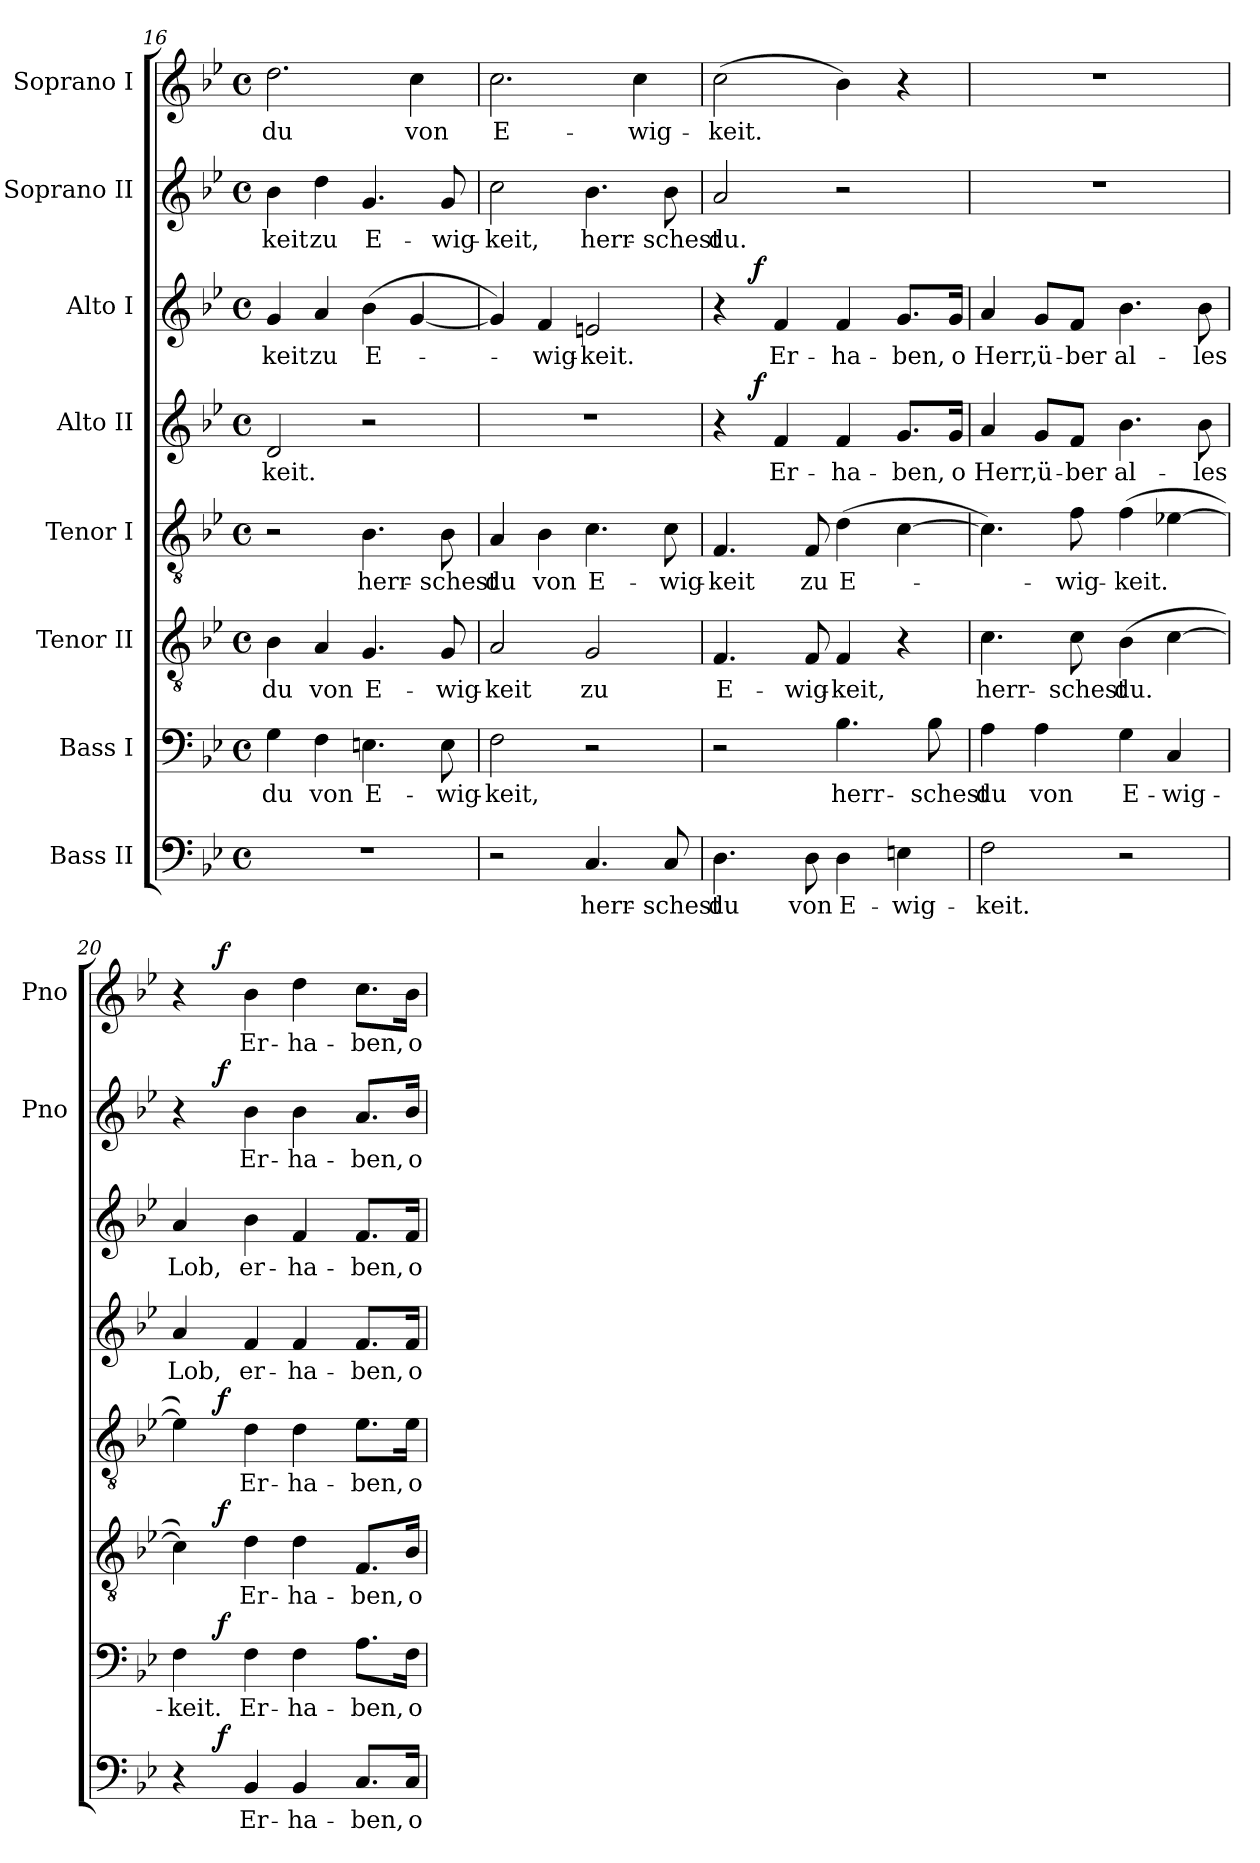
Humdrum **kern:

**kern	**text	**dynam	**kern	**text	**dynam	**kern	**text	**dynam	**kern	**text	**dynam	**kern	**text	**dynam	**kern	**text	**dynam	**kern	**text	**dynam	**kern	**text	**dynam
*part8	*part8	*part8	*part7	*part7	*part7	*part6	*part6	*part6	*part5	*part5	*part5	*part4	*part4	*part4	*part3	*part3	*part3	*part2	*part2	*part2	*part1	*part1	*part1
*staff8	*staff8	*staff8	*staff7	*staff7	*staff7	*staff6	*staff6	*staff6	*staff5	*staff5	*staff5	*staff4	*staff4	*staff4	*staff3	*staff3	*staff3	*staff2	*staff2	*staff2	*staff1	*staff1	*staff1
*I"Bass II	*	*	*I"Bass I	*	*	*I"Tenor II	*	*	*I"Tenor I	*	*	*I"Alto II	*	*	*I"Alto I	*	*	*I"Soprano II	*	*	*I"Soprano I	*	*
*	*	*	*	*	*	*	*	*	*	*	*	*	*	*	*	*	*	*I'Pno	*	*	*I'Pno	*	*
*clefF4	*	*	*clefF4	*	*	*clefGv2	*	*	*clefGv2	*	*	*clefG2	*	*	*clefG2	*	*	*clefG2	*	*	*clefG2	*	*
*k[b-e-]	*	*	*k[b-e-]	*	*	*k[b-e-]	*	*	*k[b-e-]	*	*	*k[b-e-]	*	*	*k[b-e-]	*	*	*k[b-e-]	*	*	*k[b-e-]	*	*
*B-:	*	*	*B-:	*	*	*B-:	*	*	*B-:	*	*	*B-:	*	*	*B-:	*	*	*B-:	*	*	*B-:	*	*
*M4/4	*	*	*M4/4	*	*	*M4/4	*	*	*M4/4	*	*	*M4/4	*	*	*M4/4	*	*	*M4/4	*	*	*M4/4	*	*
*met(c)	*	*	*met(c)	*	*	*met(c)	*	*	*met(c)	*	*	*met(c)	*	*	*met(c)	*	*	*met(c)	*	*	*met(c)	*	*
=16	=16	=16	=16	=16	=16	=16	=16	=16	=16	=16	=16	=16	=16	=16	=16	=16	=16	=16	=16	=16	=16	=16	=16
1r	.	.	4G\	du	.	4B-\	du	.	2r	.	.	2d/	-keit.	.	4g/	-keit	.	4b-\	-keit	.	2.dd\	du	.
.	.	.	4F\	von	.	4A/	von	.	.	.	.	.	.	.	4a/	zu	.	4dd\	zu	.	.	.	.
.	.	.	4.En\	E-	.	4.G/	E-	.	4.B-\	herr-	.	2r	.	.	(4b-\	E-	.	4.g/	E-	.	.	.	.
.	.	.	.	.	.	.	.	.	.	.	.	.	.	.	[4g/	.	.	.	.	.	4cc\	von	.
.	.	.	8E\	-wig-	.	8G/	-wig-	.	8B-\	-schest	.	.	.	.	.	.	.	8g/	-wig-	.	.	.	.
=17	=17	=17	=17	=17	=17	=17	=17	=17	=17	=17	=17	=17	=17	=17	=17	=17	=17	=17	=17	=17	=17	=17	=17
2r	.	.	2F\	-keit,	.	2A/	-keit	.	4A/	du	.	1r	.	.	4g/])	.	.	2cc\	-keit,	.	2.cc\	E-	.
.	.	.	.	.	.	.	.	.	4B-\	von	.	.	.	.	4f/	-wig-	.	.	.	.	.	.	.
4.C/	herr-	.	2r	.	.	2G/	zu	.	4.c\	E-	.	.	.	.	2en/	-keit.	.	4.b-\	herr-	.	.	.	.
.	.	.	.	.	.	.	.	.	.	.	.	.	.	.	.	.	.	.	.	.	4cc\	-wig-	.
8C/	-schest	.	.	.	.	.	.	.	8c\	-wig-	.	.	.	.	.	.	.	8b-\	-schest	.	.	.	.
=18	=18	=18	=18	=18	=18	=18	=18	=18	=18	=18	=18	=18	=18	=18	=18	=18	=18	=18	=18	=18	=18	=18	=18
*	*	*	*	*	*	*	*	*	*	*	*	*^	*	*	*^	*	*	*	*	*	*	*	*
4.D\	du	.	2r	.	.	4.F/	E-	.	4.F/	-keit	.	4r	8.ryy	.	.	4r	8.ryy	.	.	2a/	du.	.	(2cc\	-keit.	.
!	!	!	!	!	!	!	!	!	!	!	!	!	!	!	!LO:DY:a	!	!	!	!LO:DY:a	!	!	!	!	!	!
.	.	.	.	.	.	.	.	.	.	.	.	.	2ryy	.	f	.	2ryy	.	f	.	.	.	.	.	.
.	.	.	.	.	.	.	.	.	.	.	.	4f/	.	Er-	.	4f/	.	Er-	.	.	.	.	.	.	.
8D\	von	.	.	.	.	8F/	-wig-	.	8F/	zu	.	.	.	.	.	.	.	.	.	.	.	.	.	.	.
4D\	E-	.	4.B-\	herr-	.	4F/	-keit,	.	(4d\	E-	.	4f/	.	-ha-	.	4f/	.	-ha-	.	2r	.	.	4b-\)	.	.
.	.	.	.	.	.	.	.	.	.	.	.	.	4ryy	.	.	.	4ryy	.	.	.	.	.	.	.	.
4En\	-wig-	.	.	.	.	4r	.	.	[4c\	.	.	8.g/L	.	-ben,	.	8.g/L	.	-ben,	.	.	.	.	4r	.	.
.	.	.	8B-\	-schest	.	.	.	.	.	.	.	.	.	.	.	.	.	.	.	.	.	.	.	.	.
.	.	.	.	.	.	.	.	.	.	.	.	16g/Jk	16ryy	o	.	16g/Jk	16ryy	o	.	.	.	.	.	.	.
*	*	*	*	*	*	*	*	*	*	*	*	*v	*v	*	*	*	*	*	*	*	*	*	*	*	*
*	*	*	*	*	*	*	*	*	*	*	*	*	*	*	*v	*v	*	*	*	*	*	*	*	*
!!LO:LB:g=z
=19	=19	=19	=19	=19	=19	=19	=19	=19	=19	=19	=19	=19	=19	=19	=19	=19	=19	=19	=19	=19	=19	=19	=19
2F\	-­keit.	.	4A\	du	.	4.c\	herr-	.	4.c\])	-­-	.	4a/	Herr,	.	4a/	Herr,	.	1r	.	.	1r	.	.
.	.	.	4A\	von	.	.	.	.	.	.	.	8g/L	ü-	.	8g/L	ü-	.	.	.	.	.	.	.
.	.	.	.	.	.	8c\	-schest	.	8f\	-wig-	.	8f/J	-ber	.	8f/J	-ber	.	.	.	.	.	.	.
2r	.	.	4G\	E-	.	(4B-\	du.	.	(4f\	-keit.	.	4.b-\	al-	.	4.b-\	al-	.	.	.	.	.	.	.
.	.	.	4C/	-wig-	.	[4c\	.	.	[4e-X\	.	.	.	.	.	.	.	.	.	.	.	.	.	.
.	.	.	.	.	.	.	.	.	.	.	.	8b-\	-les	.	8b-\	-les	.	.	.	.	.	.	.
=20	=20	=20	=20	=20	=20	=20	=20	=20	=20	=20	=20	=20	=20	=20	=20	=20	=20	=20	=20	=20	=20	=20	=20
*^	*	*	*^	*	*	*^	*	*	*^	*	*	*	*	*	*	*	*	*^	*	*	*^	*	*
4r	8ryy	.	.	4F\	8ryy	-keit.	.	4c\])	8ryy	.	.	4e-\])	8ryy	.	.	4a/	Lob,	.	4a/	Lob,	.	4r	8ryy	.	.	4r	8ryy	.	.
.	32ryy	.	.	.	32ryy	.	.	.	32ryy	.	.	.	32ryy	.	.	.	.	.	.	.	.	.	32ryy	.	.	.	32ryy	.	.
!	!	!	!LO:DY:a	!	!	!	!LO:DY:a	!	!	!	!LO:DY:a	!	!	!	!LO:DY:a	!	!	!	!	!	!	!	!	!	!LO:DY:a	!	!	!	!LO:DY:a
.	2ryy	.	f	.	2ryy	.	f	.	2ryy	.	f	.	2ryy	.	f	.	.	.	.	.	.	.	2ryy	.	f	.	2ryy	.	f
4BB-/	.	Er-	.	4F\	.	Er-	.	4d\	.	Er-	.	4d\	.	Er-	.	4f/	er-	.	4b-\	er-	.	4b-\	.	Er-	.	4b-\	.	Er-	.
4BB-/	.	-ha-	.	4F\	.	-ha-	.	4d\	.	-ha-	.	4d\	.	-ha-	.	4f/	-ha-	.	4f/	-ha-	.	4b-\	.	-ha-	.	4dd\	.	-ha-	.
.	4ryy	.	.	.	4ryy	.	.	.	4ryy	.	.	.	4ryy	.	.	.	.	.	.	.	.	.	4ryy	.	.	.	4ryy	.	.
8.C/L	.	-ben,	.	8.A\L	.	-ben,	.	8.F/L	.	-ben,	.	8.e-\L	.	-ben,	.	8.f/L	-ben,	.	8.f/L	-ben,	.	8.a/L	.	-ben,	.	8.cc\L	.	-ben,	.
.	16.ryy	.	.	.	16.ryy	.	.	.	16.ryy	.	.	.	16.ryy	.	.	.	.	.	.	.	.	.	16.ryy	.	.	.	16.ryy	.	.
16C/Jk	.	o	.	16F\Jk	.	o	.	16B-/Jk	.	o	.	16e-\Jk	.	o	.	16f/Jk	o	.	16f/Jk	o	.	16b-/Jk	.	o	.	16b-\Jk	.	o	.
*v	*v	*	*	*	*	*	*	*v	*v	*	*	*v	*v	*	*	*	*	*	*	*	*	*v	*v	*	*	*v	*v	*	*
*	*	*	*v	*v	*	*	*	*	*	*	*	*	*	*	*	*	*	*	*	*	*	*	*	*
=	=	=	=	=	=	=	=	=	=	=	=	=	=	=	=	=	=	=	=	=	=	=	=
*-	*-	*-	*-	*-	*-	*-	*-	*-	*-	*-	*-	*-	*-	*-	*-	*-	*-	*-	*-	*-	*-	*-	*-
